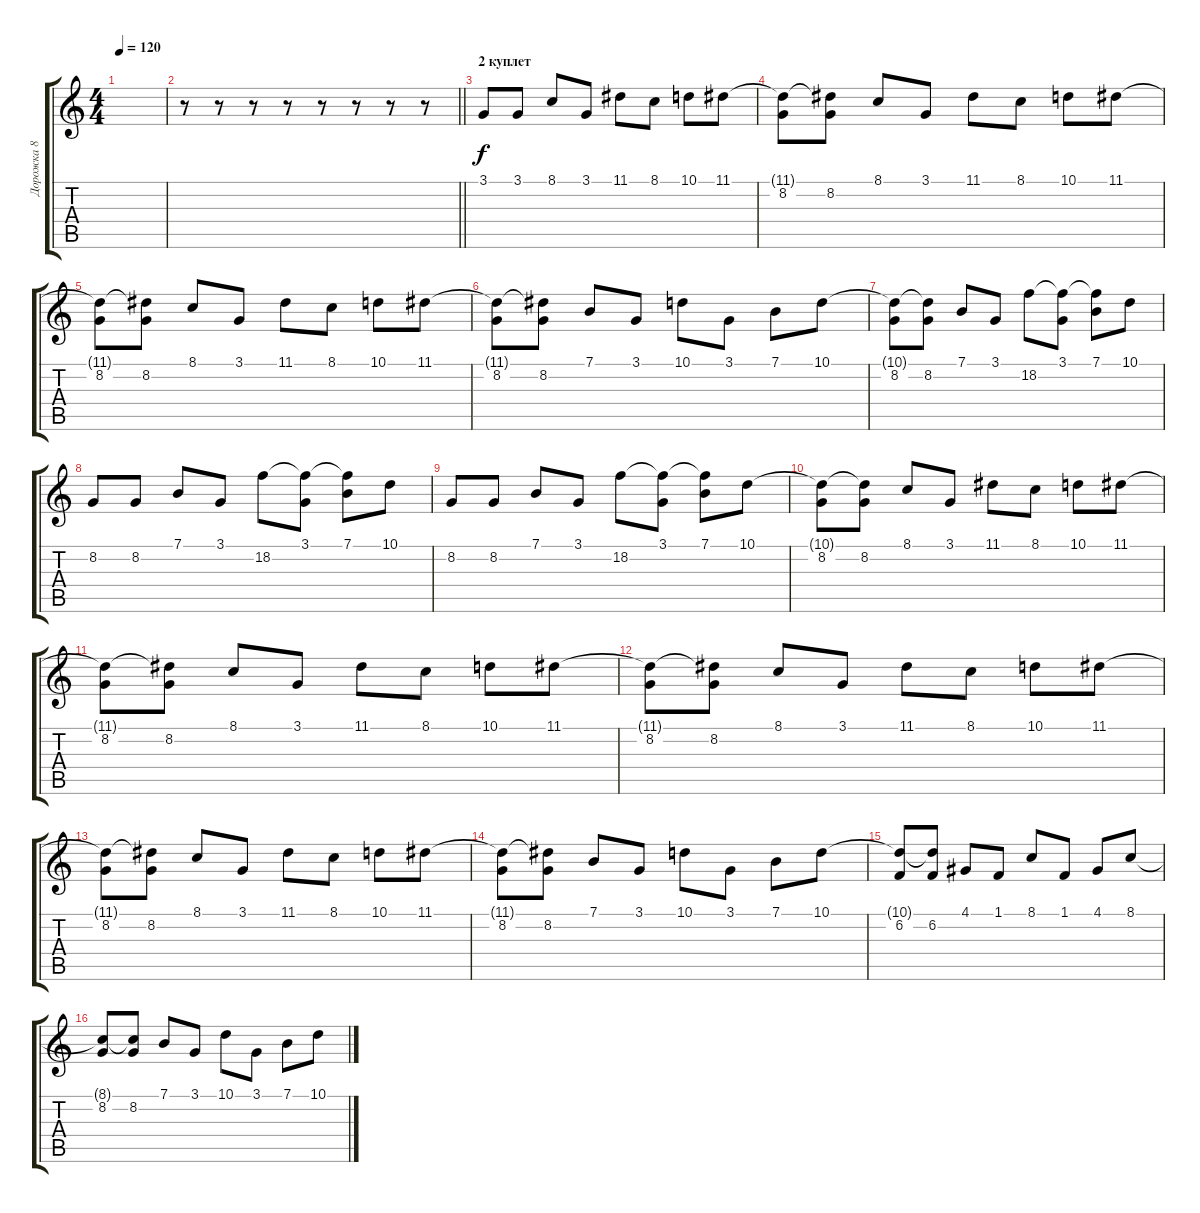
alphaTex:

\track ("Дорожка 8" "Дорожка 8") {instrument marimba}
\staff {score tabs}
\tuning (E4 B3 G3 D3 A2 E2) {hide}
\ts (4 4)
\tempo 120
\clef g2
\ks c
|
\barLineRight lightlight
r.8 r.8 r.8 r.8 r.8 r.8 r.8 r.8 |
\section ("" "2 куплет")
3.1.8 3.1.8 8.1.8 3.1.8 11.1.8 8.1.8 10.1.8 11.1.8 |
(11.1{t} 8.2).8 (11.1{t} 8.2).8 8.1.8 3.1.8 11.1.8 8.1.8 10.1.8 11.1.8 |
(11.1{t} 8.2).8 (11.1{t} 8.2).8 8.1.8 3.1.8 11.1.8 8.1.8 10.1.8 11.1.8 |
(11.1{t} 8.2).8 (11.1{t} 8.2).8 7.1.8 3.1.8 10.1.8 3.1.8 7.1.8 10.1.8 |
(10.1{t} 8.2).8 (10.1{t} 8.2).8 7.1.8 3.1.8 18.2.8 (3.1 18.2{t}).8 (7.1 18.2{t}).8 10.1.8 |
8.2.8 8.2.8 7.1.8 3.1.8 18.2.8 (3.1 18.2{t}).8 (7.1 18.2{t}).8 10.1.8 |
8.2.8 8.2.8 7.1.8 3.1.8 18.2.8 (3.1 18.2{t}).8 (7.1 18.2{t}).8 10.1.8 |
(10.1{t} 8.2).8 (10.1{t} 8.2).8 8.1.8 3.1.8 11.1.8 8.1.8 10.1.8 11.1.8 |
(11.1{t} 8.2).8 (11.1{t} 8.2).8 8.1.8 3.1.8 11.1.8 8.1.8 10.1.8 11.1.8 |
(11.1{t} 8.2).8 (11.1{t} 8.2).8 8.1.8 3.1.8 11.1.8 8.1.8 10.1.8 11.1.8 |
(11.1{t} 8.2).8 (11.1{t} 8.2).8 8.1.8 3.1.8 11.1.8 8.1.8 10.1.8 11.1.8 |
(11.1{t} 8.2).8 (11.1{t} 8.2).8 7.1.8 3.1.8 10.1.8 3.1.8 7.1.8 10.1.8 |
(10.1{t} 6.2).8 (10.1{t} 6.2).8 4.1.8 1.1.8 8.1.8 1.1.8 4.1.8 8.1.8 |
(8.1{t} 8.2).8 (8.1{t} 8.2).8 7.1.8 3.1.8 10.1.8 3.1.8 7.1.8 10.1.8
